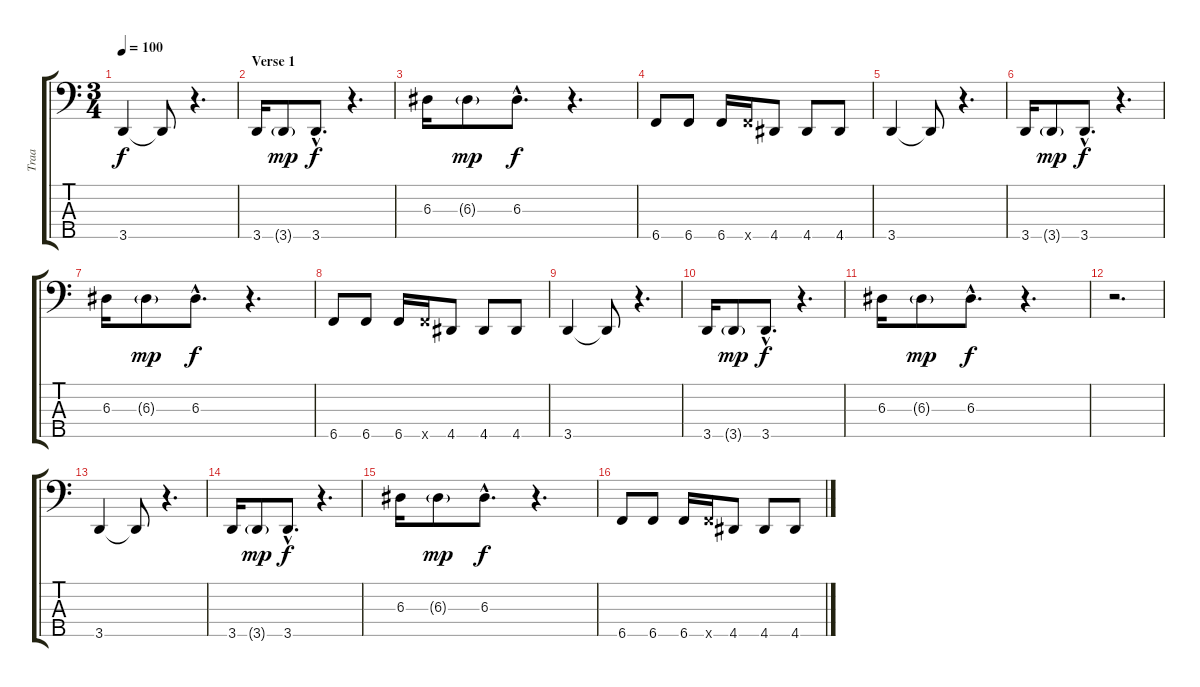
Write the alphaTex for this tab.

\track ("Traa" "Traa") {instrument electricbassfinger}
\staff {score tabs}
\tuning (G2 D2 A1 D1 B0) {hide}
\ts (3 4)
\tempo 100
\clef f4
\ks c
3.5.4{dy f instrument electricbassfinger} 3.5{t}.8 r.4{d} |
\section ("" "Verse 1")
3.5.16 3.5{g}.8{dy mp} 3.5{hac}.8{d dy f} r.4{d} |
6.3.16 6.3{g}.8{dy mp} 6.3{hac}.8{d dy f} r.4{d} |
6.5.8 6.5.8 6.5.16 6.5{x}.16 4.5.8 4.5.8 4.5.8 |
3.5.4 3.5{t}.8 r.4{d} |
3.5.16 3.5{g}.8{dy mp} 3.5{hac}.8{d dy f} r.4{d} |
6.3.16 6.3{g}.8{dy mp} 6.3{hac}.8{d dy f} r.4{d} |
6.5.8 6.5.8 6.5.16 6.5{x}.16 4.5.8 4.5.8 4.5.8 |
3.5.4 3.5{t}.8 r.4{d} |
3.5.16 3.5{g}.8{dy mp} 3.5{hac}.8{d dy f} r.4{d} |
6.3.16 6.3{g}.8{dy mp} 6.3{hac}.8{d dy f} r.4{d} |
r.2{d} |
3.5.4 3.5{t}.8 r.4{d} |
3.5.16 3.5{g}.8{dy mp} 3.5{hac}.8{d dy f} r.4{d} |
6.3.16 6.3{g}.8{dy mp} 6.3{hac}.8{d dy f} r.4{d} |
6.5.8 6.5.8 6.5.16 6.5{x}.16 4.5.8 4.5.8 4.5.8
